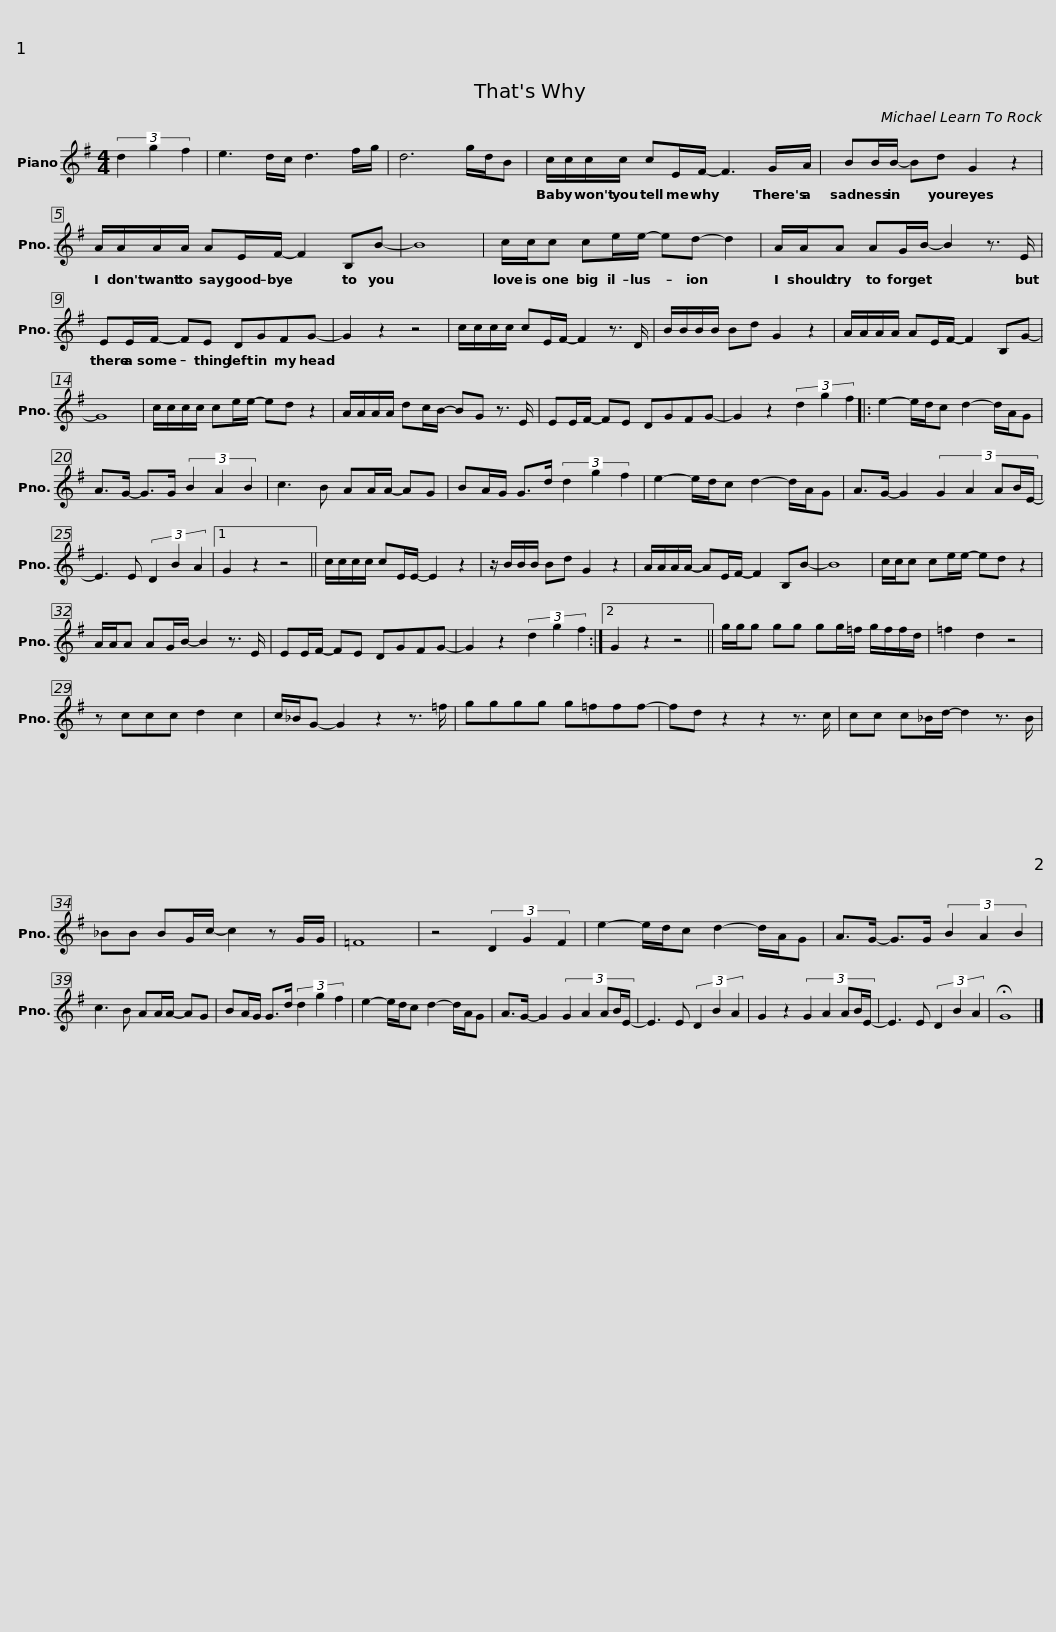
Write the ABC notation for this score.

X:1
L:1/8
M:4/4
I:linebreak $
K:G
V:1 treble
V:1
 (3d2 g2 f2 | e3 d/c/ d3 f/g/ | d6 g/d/B | c/c/c/c/ cE/F/- F3 G/A/ | BB/B/- Bd G2 z2 |$ %5
 A/A/A/A/ AE/F/- F2 B,B- | B8 | c/c/c ce/e/- ed- d2 |$ A/A/A AG/B/- B2 z3/2 E/ | EE/F/- FE DGFG- | %10
 G2 z2 z4 |$ c/c/c/c/ cE/F/- F2 z3/2 D/ | B/B/B/B/ Bd G2 z2 | A/A/A/A/ AE/F/- F2 B,G- | G8 | %15
 c/c/c/c/ ce/e/- ed z2 |$ A/A/A/A/ dc/B/- BG z3/2 E/ | EE/F/- FE DGFG- | G2 z2 (3d2 g2 f2 |: e2- e/d/c d2- d/A/G | %20
 A>G- G>G (3B2 A2 B2 |$ c3 B AA/A/- AG | BA/G/ G>d (3d2 g2 f2 | e2- e/d/c d2- d/A/G | A>G- G2 (3:2:5G2 A2 AB/E/- | %25
 E3 E (3D2 B2 A2 |1 G2 z2 z4 ||$ c/c/c/c/ cE/E/- E2 z2 | z/ B/B/B/ Bd G2 z2 | A/A/A/A/- AE/F/- F2 B,B- | %30
 B8 | c/c/c ce/e/- ed z2 |$ A/A/A AG/B/- B2 z3/2 E/ | EE/F/- FE DGFG- | G2 z2 (3d2 g2 f2 :|2 %35
 G2 z2 z4 || g/g/g gg gg/=f/ g/f/f/d/ | =f2 d2 z4 |$ z ccc d2 c2 | c/_B/G- G2 z2 z3/2 =f/ | %40
 gggg g=fff- | fd z2 z2 z3/2 c/ | cc c_B/d/- d2 z3/2 B/ |$ _BB BG/c/- c2 z G/G/ | =F8 | %45
 z4 (3D2 G2 F2 | e2- e/d/c d2- d/A/G | A>G- G>G (3B2 A2 B2 | c3 B AA/A/- AG |$ BA/G/ G>d (3d2 g2 f2 | %50
 e2- e/d/c d2- d/A/G | A>G- G2 (3:2:5G2 A2 AB/E/- | E3 E (3D2 B2 A2 | G2 z2 (3:2:5G2 A2 AB/E/- | E3 E (3D2 B2 A2 |$ %55
 !fermata!G8 |] %56
